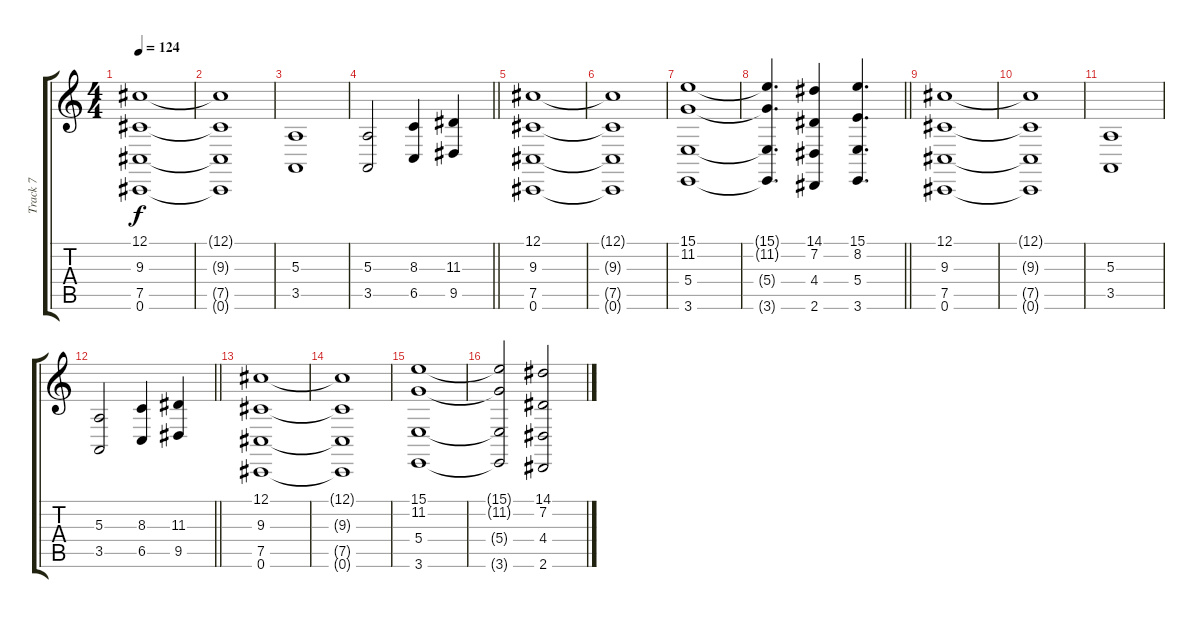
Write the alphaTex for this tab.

\track ("Track 7" "Track 7") {instrument choiraahs}
\staff {score tabs}
\tuning (Db4 Ab3 E3 B2 Gb2 Db2) {hide}
\ts (4 4)
\tempo 124
\clef g2
\ks c
(12.1 9.3 7.5 0.6).1{dy f} |
(12.1{t} 9.3{t} 7.5{t} 0.6{t}).1 |
(5.3 3.5).1 |
\barLineRight lightlight
(5.3 3.5).2 (8.3 6.5).4 (11.3 9.5).4 |
(12.1 9.3 7.5 0.6).1 |
(12.1{t} 9.3{t} 7.5{t} 0.6{t}).1 |
(15.1 11.2 5.4 3.6).1 |
\barLineRight lightlight
(15.1{t} 11.2{t} 5.4{t} 3.6{t}).4{d} (14.1 7.2 4.4 2.6).4 (15.1 8.2 5.4 3.6).4{d} |
(12.1 9.3 7.5 0.6).1 |
(12.1{t} 9.3{t} 7.5{t} 0.6{t}).1 |
(5.3 3.5).1 |
\barLineRight lightlight
(5.3 3.5).2 (8.3 6.5).4 (11.3 9.5).4 |
(12.1 9.3 7.5 0.6).1{volume 0} |
(12.1{t} 9.3{t} 7.5{t} 0.6{t}).1 |
(15.1 11.2 5.4 3.6).1 |
(15.1{t} 11.2{t} 5.4{t} 3.6{t}).2 (14.1 7.2 4.4 2.6).2
